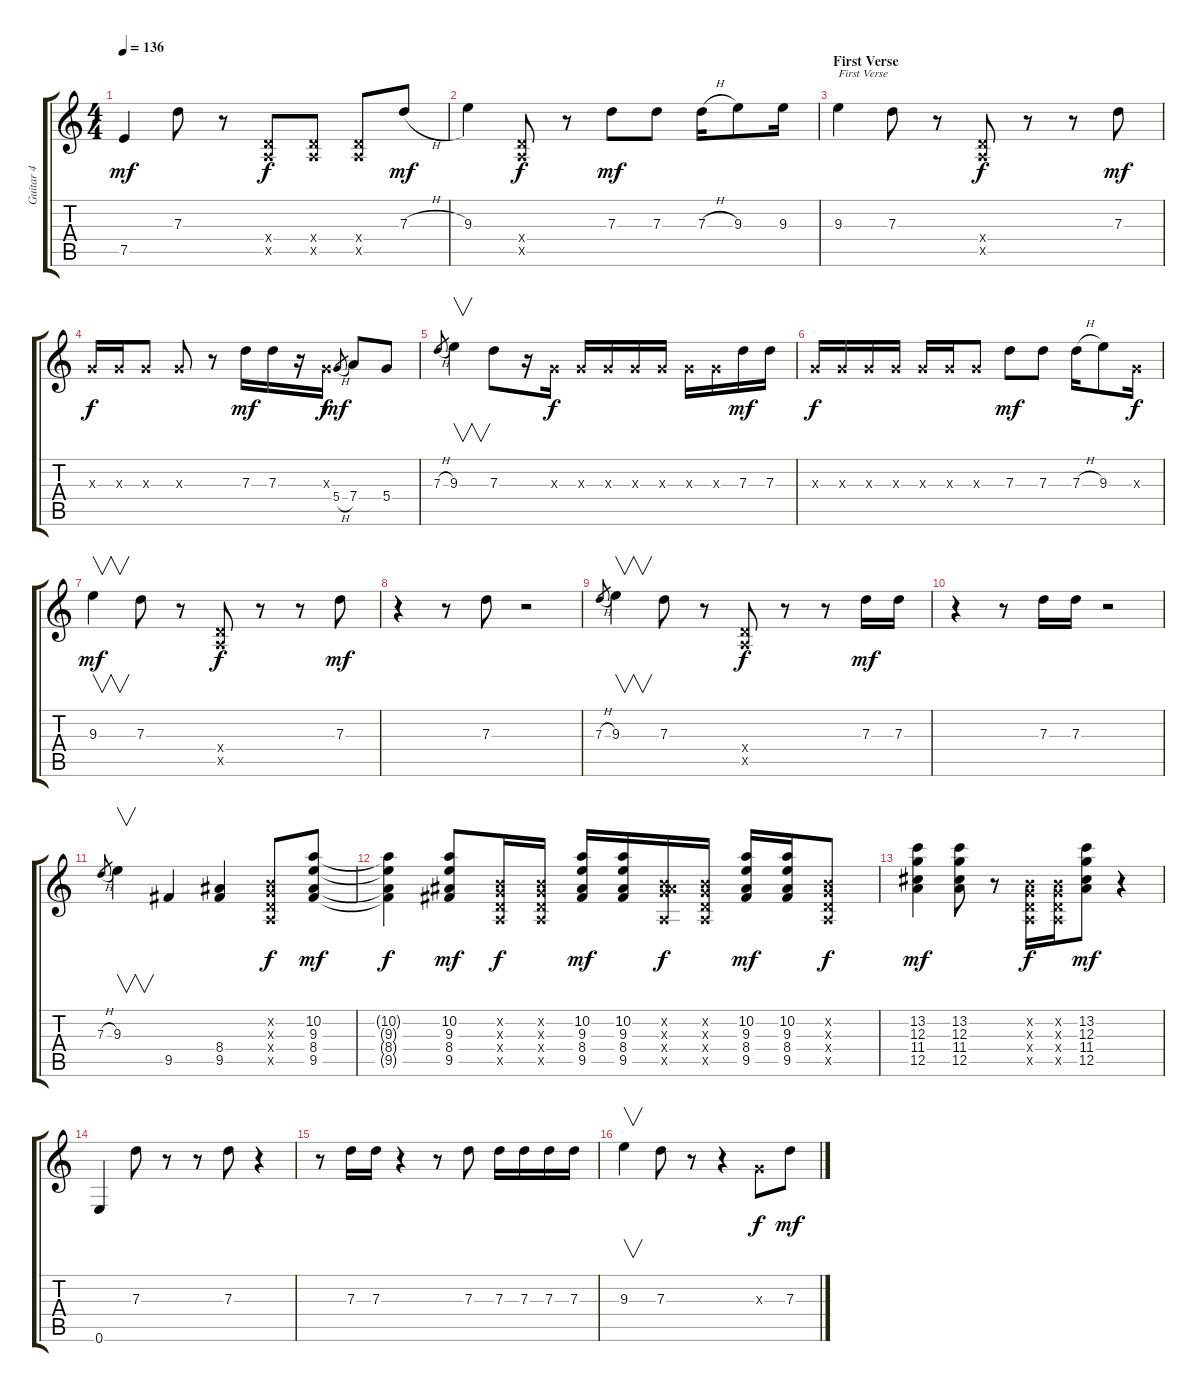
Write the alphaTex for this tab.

\track ("Guitar 4" "Guitar 4") {instrument electricguitarclean}
\staff {score tabs}
\tuning (E4 B3 G3 D3 A2 E2) {hide}
\ts (4 4)
\tempo 136
\clef g2
\ks c
7.5.4{dy mf} 7.3.8 r.8 (0.4{x} 0.5{x}).8{dy f} (0.4{x} 0.5{x}).8 (0.4{x} 0.5{x}).8 7.3{h}.8{dy mf} |
9.3.4 (0.4{x} 0.5{x}).8{dy f} r.8 7.3.8{dy mf} 7.3.8 7.3{h}.16 9.3.8 9.3.16 |
\section ("" "First Verse")
9.3.4{txt "First Verse"} 7.3.8 r.8 (0.4{x} 0.5{x}).8{dy f} r.8 r.8 7.3.8{dy mf} |
0.3{x}.16{dy f} 0.3{x}.16 0.3{x}.8 0.3{x}.8 r.8 7.3.16{dy mf} 7.3.16 r.16 0.3{x}.16{dy f} 5.4{h}.8{gr dy mf} 7.4.8 5.4.8 |
7.3{h}.8{gr} 9.3.4{v} 7.3.8 r.16 0.3{x}.16{dy f} 0.3{x}.16 0.3{x}.16 0.3{x}.16 0.3{x}.16 0.3{x}.16 0.3{x}.16 7.3.16{dy mf} 7.3.16 |
0.3{x}.16{dy f} 0.3{x}.16 0.3{x}.16 0.3{x}.16 0.3{x}.16 0.3{x}.16 0.3{x}.8 7.3.8{dy mf} 7.3.8 7.3{h}.16 9.3.8 0.3{x}.16{dy f} |
9.3.4{v dy mf} 7.3.8 r.8 (0.4{x} 0.5{x}).8{dy f} r.8 r.8 7.3.8{dy mf} |
r.4 r.8 7.3.8 r.2 |
7.3{h}.8{gr} 9.3.4{v} 7.3.8 r.8 (0.4{x} 0.5{x}).8{dy f} r.8 r.8 7.3.16{dy mf} 7.3.16 |
r.4 r.8 7.3.16 7.3.16 r.2 |
7.3{h}.8{gr} 9.3.4{v} 9.5.4 (8.4 9.5).4 (0.2{x} 0.3{x} 0.4{x} 0.5{x}).8{dy f} (10.2 9.3 8.4 9.5).8{dy mf} |
(10.2{t} 9.3{t} 8.4{t} 9.5{t}).4{dy f} (10.2 9.3 8.4 9.5).8{dy mf} (0.2{x} 0.3{x} 0.4{x} 0.5{x}).16{dy f} (0.2{x} 0.3{x} 0.4{x} 0.5{x}).16 (10.2 9.3 8.4 9.5).16{dy mf} (10.2 9.3 8.4 9.5).16 (0.2{x} 0.3{x} 8.4{x} 0.5{x}).16{dy f} (0.2{x} 0.3{x} 0.4{x} 0.5{x}).16 (10.2 9.3 8.4 9.5).16{dy mf} (10.2 9.3 8.4 9.5).16 (0.2{x} 0.3{x} 0.4{x} 0.5{x}).8{dy f} |
(13.2 12.3 11.4 12.5).4{dy mf} (13.2 12.3 11.4 12.5).8 r.8 (0.2{x} 0.3{x} 0.4{x} 0.5{x}).16{dy f} (0.2{x} 0.3{x} 0.4{x} 0.5{x}).16 (13.2 12.3 11.4 12.5).8{dy mf} r.4 |
0.6.4 7.3.8 r.8 r.8 7.3.8 r.4 |
r.8 7.3.16 7.3.16 r.4 r.8 7.3.8 7.3.16 7.3.16 7.3.16 7.3.16 |
9.3.4{v} 7.3.8 r.8 r.4 0.3{x}.8{dy f} 7.3.8{dy mf}
